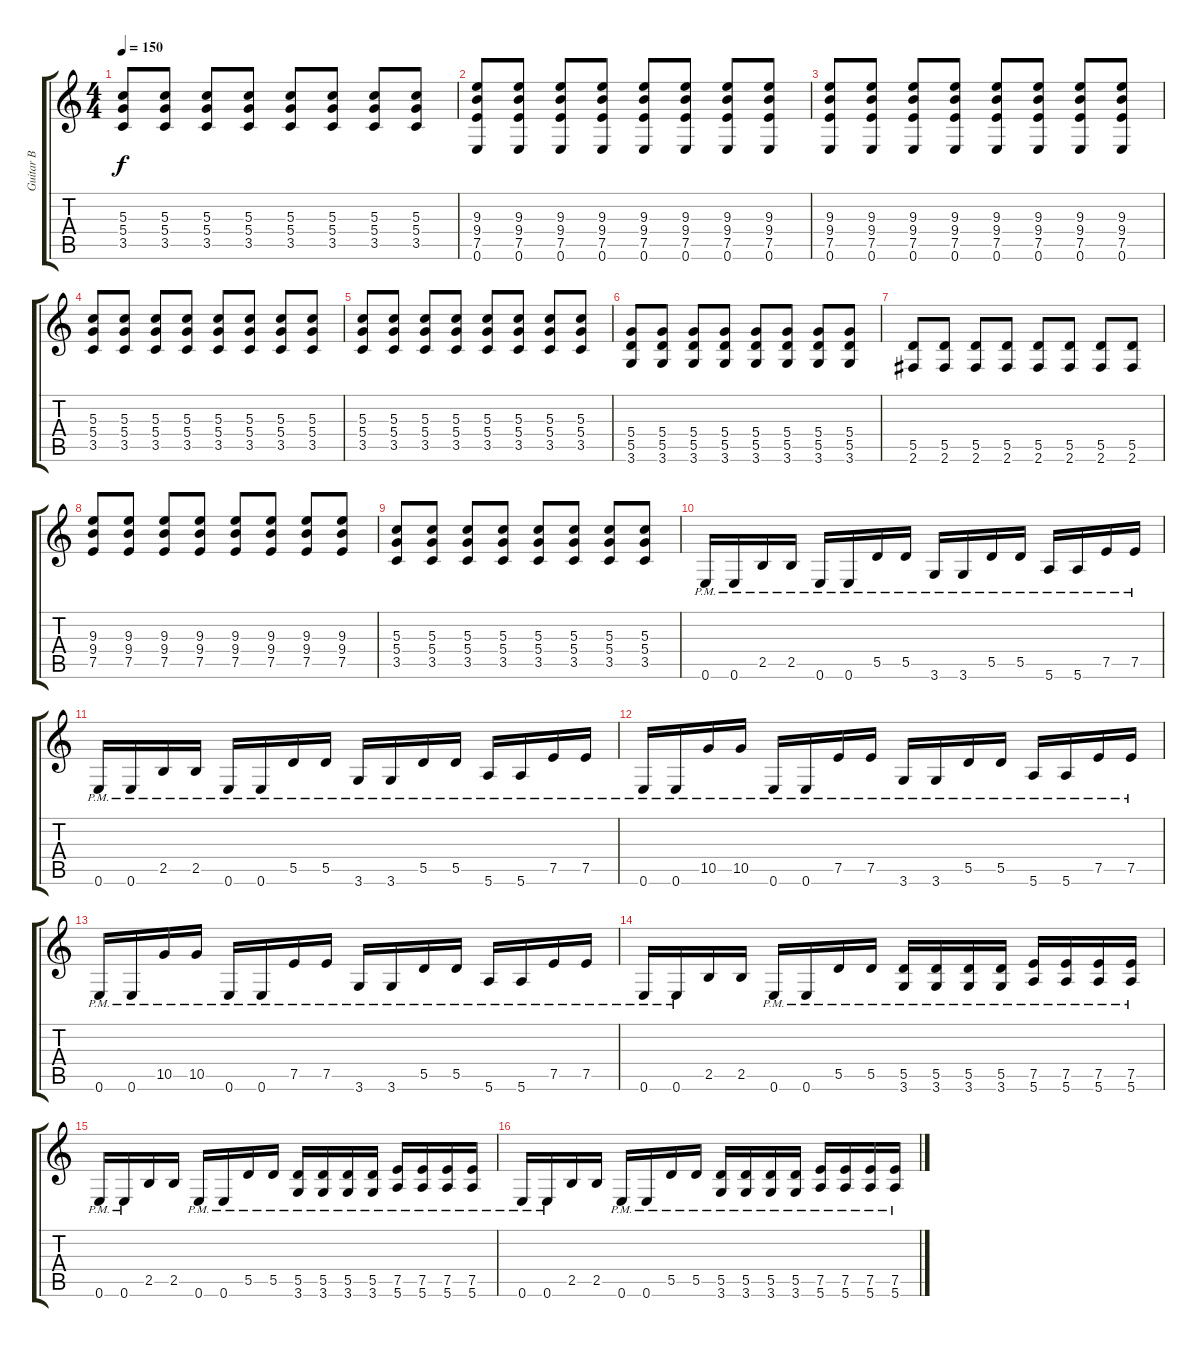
\track ("Guitar B" "Guitar B") {instrument distortionguitar}
\staff {score tabs}
\tuning (E4 B3 G3 D3 A2 E2) {hide}
\ts (4 4)
\tempo 150
\clef g2
\ks c
(5.3 5.4 3.5).8{dy f} (5.3 5.4 3.5).8 (5.3 5.4 3.5).8 (5.3 5.4 3.5).8 (5.3 5.4 3.5).8 (5.3 5.4 3.5).8 (5.3 5.4 3.5).8 (5.3 5.4 3.5).8 |
(9.3 9.4 7.5 0.6).8 (9.3 9.4 7.5 0.6).8 (9.3 9.4 7.5 0.6).8 (9.3 9.4 7.5 0.6).8 (9.3 9.4 7.5 0.6).8 (9.3 9.4 7.5 0.6).8 (9.3 9.4 7.5 0.6).8 (9.3 9.4 7.5 0.6).8 |
(9.3 9.4 7.5 0.6).8 (9.3 9.4 7.5 0.6).8 (9.3 9.4 7.5 0.6).8 (9.3 9.4 7.5 0.6).8 (9.3 9.4 7.5 0.6).8 (9.3 9.4 7.5 0.6).8 (9.3 9.4 7.5 0.6).8 (9.3 9.4 7.5 0.6).8 |
(5.3 5.4 3.5).8 (5.3 5.4 3.5).8 (5.3 5.4 3.5).8 (5.3 5.4 3.5).8 (5.3 5.4 3.5).8 (5.3 5.4 3.5).8 (5.3 5.4 3.5).8 (5.3 5.4 3.5).8 |
(5.3 5.4 3.5).8 (5.3 5.4 3.5).8 (5.3 5.4 3.5).8 (5.3 5.4 3.5).8 (5.3 5.4 3.5).8 (5.3 5.4 3.5).8 (5.3 5.4 3.5).8 (5.3 5.4 3.5).8 |
(5.4 5.5 3.6).8 (5.4 5.5 3.6).8 (5.4 5.5 3.6).8 (5.4 5.5 3.6).8 (5.4 5.5 3.6).8 (5.4 5.5 3.6).8 (5.4 5.5 3.6).8 (5.4 5.5 3.6).8 |
(5.5 2.6).8 (5.5 2.6).8 (5.5 2.6).8 (5.5 2.6).8 (5.5 2.6).8 (5.5 2.6).8 (5.5 2.6).8 (5.5 2.6).8 |
(9.3 9.4 7.5).8 (9.3 9.4 7.5).8 (9.3 9.4 7.5).8 (9.3 9.4 7.5).8 (9.3 9.4 7.5).8 (9.3 9.4 7.5).8 (9.3 9.4 7.5).8 (9.3 9.4 7.5).8 |
(5.3 5.4 3.5).8 (5.3 5.4 3.5).8 (5.3 5.4 3.5).8 (5.3 5.4 3.5).8 (5.3 5.4 3.5).8 (5.3 5.4 3.5).8 (5.3 5.4 3.5).8 (5.3 5.4 3.5).8 |
0.6{pm}.16 0.6{pm}.16 2.5{pm}.16 2.5{pm}.16 0.6{pm}.16 0.6{pm}.16 5.5{pm}.16 5.5{pm}.16 3.6{pm}.16 3.6{pm}.16 5.5{pm}.16 5.5{pm}.16 5.6{pm}.16 5.6{pm}.16 7.5{pm}.16 7.5{pm}.16 |
0.6{pm}.16 0.6{pm}.16 2.5{pm}.16 2.5{pm}.16 0.6{pm}.16 0.6{pm}.16 5.5{pm}.16 5.5{pm}.16 3.6{pm}.16 3.6{pm}.16 5.5{pm}.16 5.5{pm}.16 5.6{pm}.16 5.6{pm}.16 7.5{pm}.16 7.5{pm}.16 |
0.6{pm}.16 0.6{pm}.16 10.5{pm}.16 10.5{pm}.16 0.6{pm}.16 0.6{pm}.16 7.5{pm}.16 7.5{pm}.16 3.6{pm}.16 3.6{pm}.16 5.5{pm}.16 5.5{pm}.16 5.6{pm}.16 5.6{pm}.16 7.5{pm}.16 7.5{pm}.16 |
0.6{pm}.16 0.6{pm}.16 10.5{pm}.16 10.5{pm}.16 0.6{pm}.16 0.6{pm}.16 7.5{pm}.16 7.5{pm}.16 3.6{pm}.16 3.6{pm}.16 5.5{pm}.16 5.5{pm}.16 5.6{pm}.16 5.6{pm}.16 7.5{pm}.16 7.5{pm}.16 |
0.6{pm}.16 0.6{pm}.16 2.5.16 2.5.16 0.6{pm}.16 0.6{pm}.16 5.5{pm}.16 5.5{pm}.16 (5.5{pm} 3.6{pm}).16 (5.5{pm} 3.6{pm}).16 (5.5{pm} 3.6{pm}).16 (5.5{pm} 3.6{pm}).16 (7.5{pm} 5.6{pm}).16 (7.5{pm} 5.6{pm}).16 (7.5{pm} 5.6{pm}).16 (7.5{pm} 5.6{pm}).16 |
0.6{pm}.16 0.6{pm}.16 2.5.16 2.5.16 0.6{pm}.16 0.6{pm}.16 5.5{pm}.16 5.5{pm}.16 (5.5{pm} 3.6{pm}).16 (5.5{pm} 3.6{pm}).16 (5.5{pm} 3.6{pm}).16 (5.5{pm} 3.6{pm}).16 (7.5{pm} 5.6{pm}).16 (7.5{pm} 5.6{pm}).16 (7.5{pm} 5.6{pm}).16 (7.5{pm} 5.6{pm}).16 |
0.6{pm}.16 0.6{pm}.16 2.5.16 2.5.16 0.6{pm}.16 0.6{pm}.16 5.5{pm}.16 5.5{pm}.16 (5.5{pm} 3.6{pm}).16 (5.5{pm} 3.6{pm}).16 (5.5{pm} 3.6{pm}).16 (5.5{pm} 3.6{pm}).16 (7.5{pm} 5.6{pm}).16 (7.5{pm} 5.6{pm}).16 (7.5{pm} 5.6{pm}).16 (7.5{pm} 5.6{pm}).16
